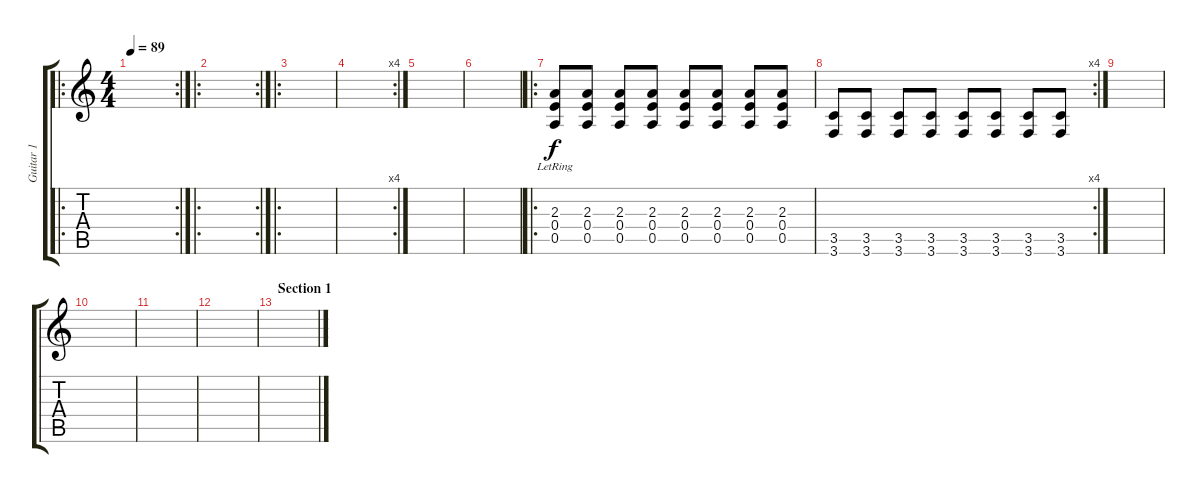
\track ("Guitar 1" "Guitar 1") {instrument electricguitarclean}
\staff {score tabs}
\tuning (E4 B3 G3 E3 A2 D2) {hide}
\ro
\rc 2
\ts (4 4)
\tempo 89
\clef g2
\ks c
|
\ro
\rc 2
|
\ro
|
\rc 4
|
|
|
\ro
(2.3{lr} 0.4{lr} 0.5{lr}).8{instrument distortionguitar} (2.3 0.4 0.5).8 (2.3 0.4 0.5).8 (2.3 0.4 0.5).8 (2.3 0.4 0.5).8 (2.3 0.4 0.5).8 (2.3 0.4 0.5).8 (2.3 0.4 0.5).8 |
\rc 4
(3.5 3.6).8 (3.5 3.6).8 (3.5 3.6).8 (3.5 3.6).8 (3.5 3.6).8 (3.5 3.6).8 (3.5 3.6).8 (3.5 3.6).8 |
|
|
|
|
\section ("" "Section 1")
